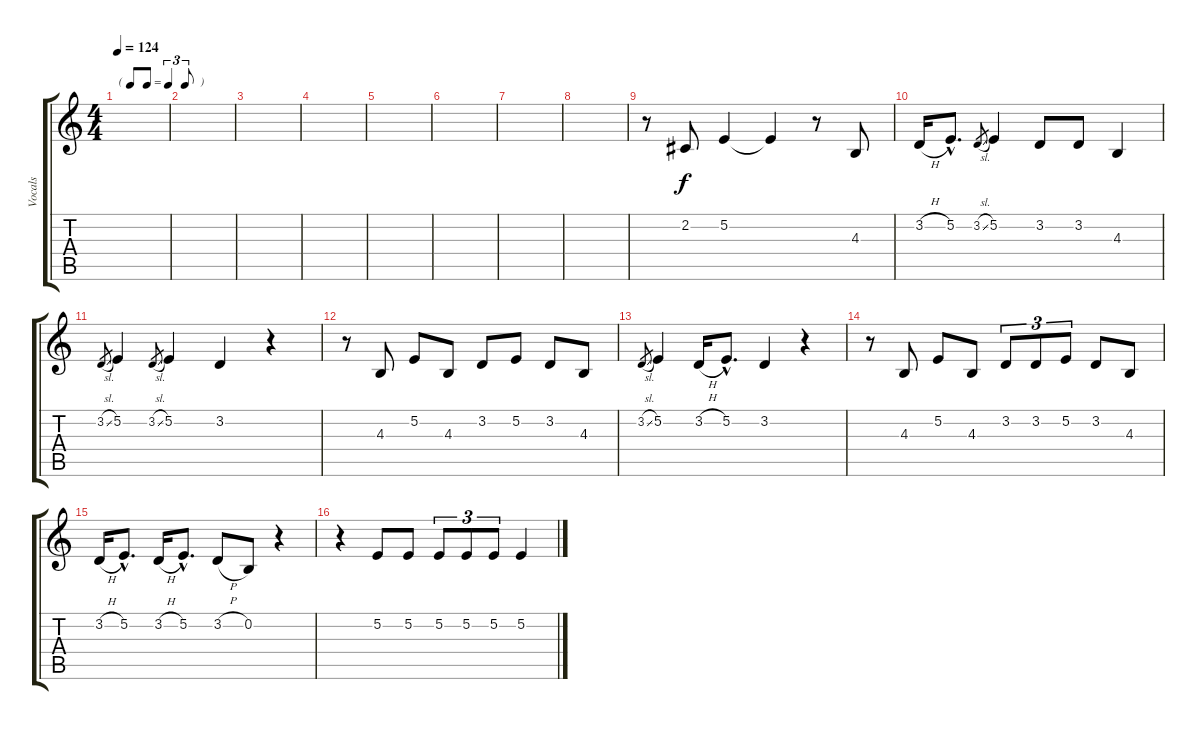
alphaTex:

\track ("Vocals" "Vocals") {instrument altosax}
\staff {score tabs}
\tuning (E4 B3 G3 D3 A2 E2) {hide}
\ts (4 4)
\tf triplet8th
\tempo 124
\clef g2
\ks c
|
|
|
|
|
|
|
|
r.8 2.2.8 5.2.4 5.2{t}.4 r.8 4.3.8 |
3.2{h}.16 5.2{hac}.8{d} 3.2{sl}.8{gr} 5.2.4 3.2.8 3.2.8 4.3.4 |
3.2{sl}.8{gr} 5.2.4 3.2{sl}.8{gr} 5.2.4 3.2.4 r.4 |
r.8 4.3.8 5.2.8 4.3.8 3.2.8 5.2.8 3.2.8 4.3.8 |
3.2{sl}.8{gr} 5.2.4 3.2{h}.16 5.2{hac}.8{d} 3.2.4 r.4 |
r.8 4.3.8 5.2.8 4.3.8 3.2.8{tu (3 2)} 3.2.8{tu (3 2)} 5.2.8{tu (3 2)} 3.2.8 4.3.8 |
3.2{h}.16 5.2{hac}.8{d} 3.2{h}.16 5.2{hac}.8{d} 3.2{h}.8 0.2.8 r.4 |
r.4 5.2.8 5.2.8 5.2.8{tu (3 2)} 5.2.8{tu (3 2)} 5.2.8{tu (3 2)} 5.2.4
